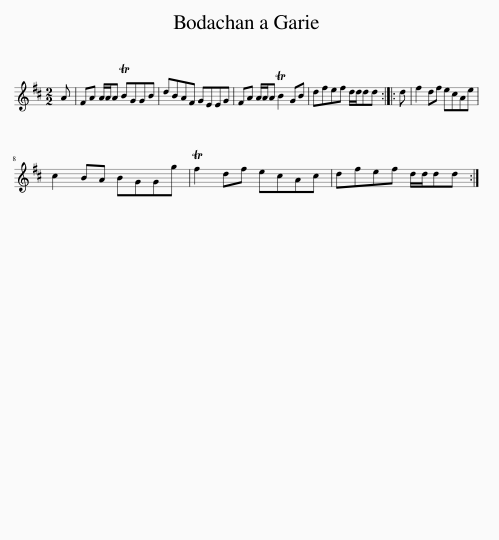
X:1
L:1/8
M:2/2
I:linebreak $
K:D
V:1 treble
V:1
 A | FA A/A/A TBGGB | dBAF GEEG | FA A/A/A TB2 GB | dfef d/d/dd :: %5
 d | f2 df ecAe |$ c2 BA BGGg | Tf2 df ecAc | dfef d/d/dd :| %10
